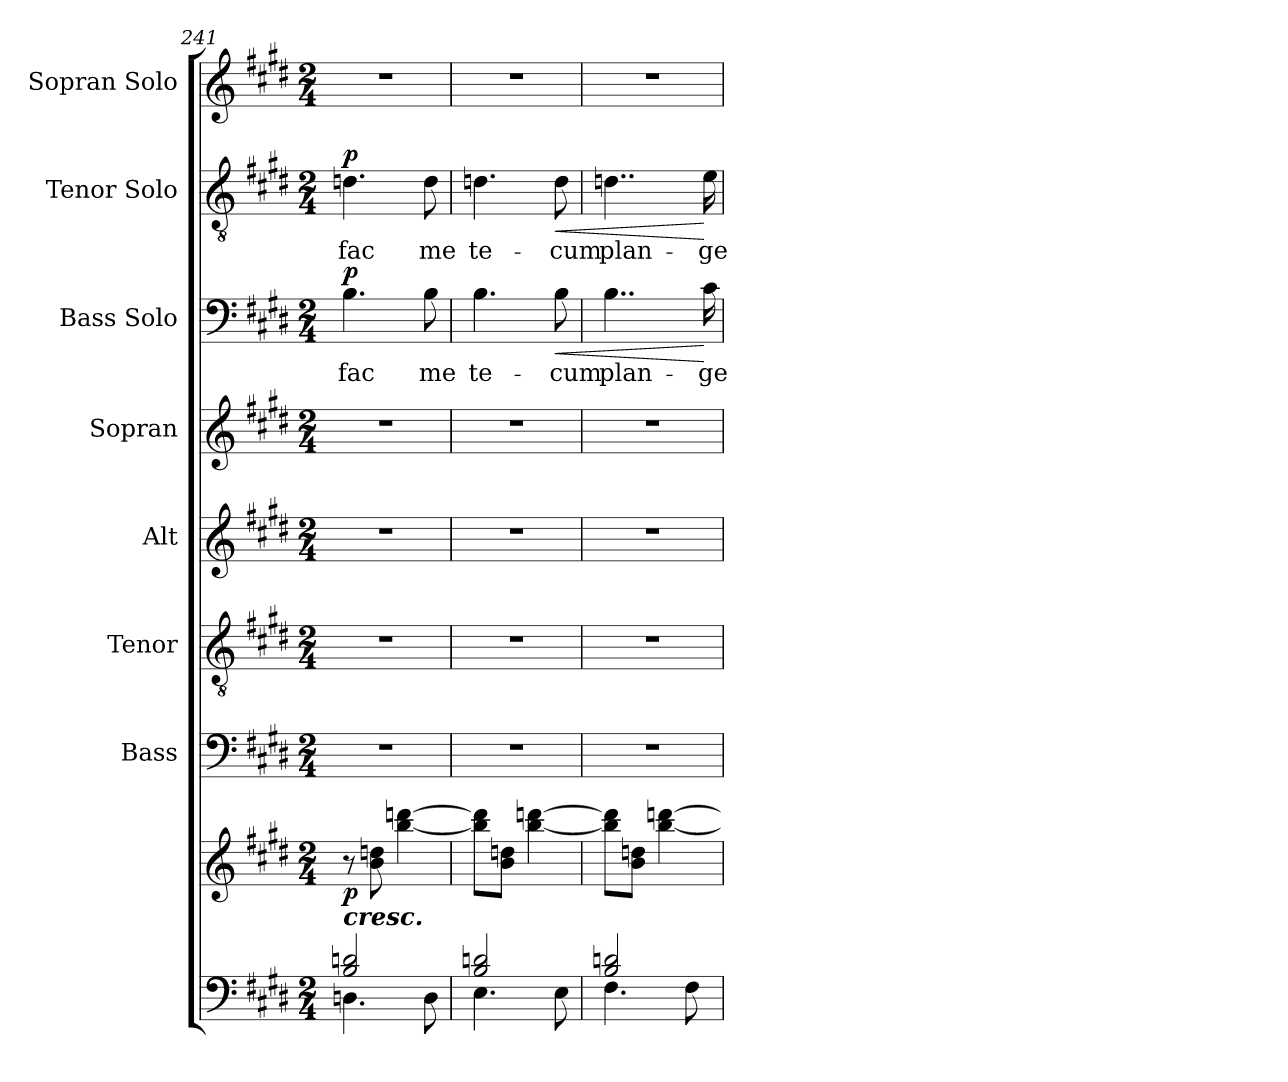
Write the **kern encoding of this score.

**kern	**kern	**dynam	**kern	**kern	**kern	**kern	**kern	**text	**dynam	**kern	**text	**dynam	**kern
*part8	*part8	*part8	*part7	*part6	*part5	*part4	*part3	*part3	*part3	*part2	*part2	*part2	*part1
*staff9	*staff8	*staff8/9	*staff7	*staff6	*staff5	*staff4	*staff3	*staff3	*staff3	*staff2	*staff2	*staff2	*staff1
*	*	*	*I"Bass	*I"Tenor	*I"Alt	*I"Sopran	*I"Bass Solo	*	*	*I"Tenor Solo	*	*	*I"Sopran Solo
*	*	*	*I'B.	*I'T.	*I'A.	*I'S.	*I'B. Solo	*	*	*I'T. Solo	*	*	*I'S. Solo
*clefF4	*clefG2	*	*clefF4	*clefGv2	*clefG2	*clefG2	*clefF4	*	*	*clefGv2	*	*	*clefG2
*k[f#c#g#d#]	*k[f#c#g#d#]	*	*k[f#c#g#d#]	*k[f#c#g#d#]	*k[f#c#g#d#]	*k[f#c#g#d#]	*k[f#c#g#d#]	*	*	*k[f#c#g#d#]	*	*	*k[f#c#g#d#]
*E:	*E:	*	*E:	*E:	*E:	*E:	*E:	*	*	*E:	*	*	*E:
*M2/4	*M2/4	*	*M2/4	*M2/4	*M2/4	*M2/4	*M2/4	*	*	*M2/4	*	*	*M2/4
=241	=241	=241	=241	=241	=241	=241	=241	=241	=241	=241	=241	=241	=241
*^	*	*	*	*	*	*	*	*	*	*	*	*	*
!	!	!LO:TX:b:Bi:t=cresc.	!	!	!	!	!	!	!	!	!	!	!	!
!	!	!	!LO:DY:b	!	!	!	!	!	!LO:LY:b	!LO:DY:a	!	!LO:LY:b	!LO:DY:a	!
2B/ 2dn/	4.Dn\	8r	p	2r	2r	2r	2r	4.B\	fac	p	4.dn\	fac	p	2r
.	.	8b\ 8ddn\	.	.	.	.	.	.	.	.	.	.	.	.
.	.	[4bb\ [4dddn\	.	.	.	.	.	.	.	.	.	.	.	.
!	!	!	!	!	!	!	!	!	!LO:LY:b	!	!	!LO:LY:b	!	!
.	8D\	.	.	.	.	.	.	8B\	me	.	8d\	me	.	.
!!LO:PB:g=z
=242	=242	=242	=242	=242	=242	=242	=242	=242	=242	=242	=242	=242	=242	=242
!	!	!	!	!	!	!	!	!	!LO:LY:b	!	!	!LO:LY:b	!	!
2B/ 2dn/	4.E\	8bb\] 8ddd\]L	.	2r	2r	2r	2r	4.B\	te-	.	4.dn\	te-	.	2r
.	.	8b\ 8ddn\J	.	.	.	.	.	.	.	.	.	.	.	.
.	.	[4bb\ [4dddn\	.	.	.	.	.	.	.	.	.	.	.	.
!	!	!	!	!	!	!	!	!	!LO:LY:b	!LO:HP:b	!	!LO:LY:b	!LO:HP:b	!
.	8E\	.	.	.	.	.	.	8B\	-cum	<	8d\	-cum	<	.
=243	=243	=243	=243	=243	=243	=243	=243	=243	=243	=243	=243	=243	=243	=243
!	!	!	!	!	!	!	!	!	!LO:LY:b	!	!	!LO:LY:b	!	!
2B/ 2dn/	4.F#\	8bb\] 8ddd\]L	.	2r	2r	2r	2r	4..B\	plan-	.	4..dn\	plan-	.	2r
.	.	8b\ 8ddn\J	.	.	.	.	.	.	.	.	.	.	.	.
.	.	[4bb\ [4dddn\	.	.	.	.	.	.	.	.	.	.	.	.
.	8F#\	.	.	.	.	.	.	.	.	.	.	.	.	.
!	!	!	!	!	!	!	!	!	!LO:LY:b	!	!	!LO:LY:b	!	!
.	.	.	.	.	.	.	.	16c#\	-ge-	[	16e\	-ge-	[	.
*v	*v	*	*	*	*	*	*	*	*	*	*	*	*	*
=	=	=	=	=	=	=	=	=	=	=	=	=	=
*-	*-	*-	*-	*-	*-	*-	*-	*-	*-	*-	*-	*-	*-
